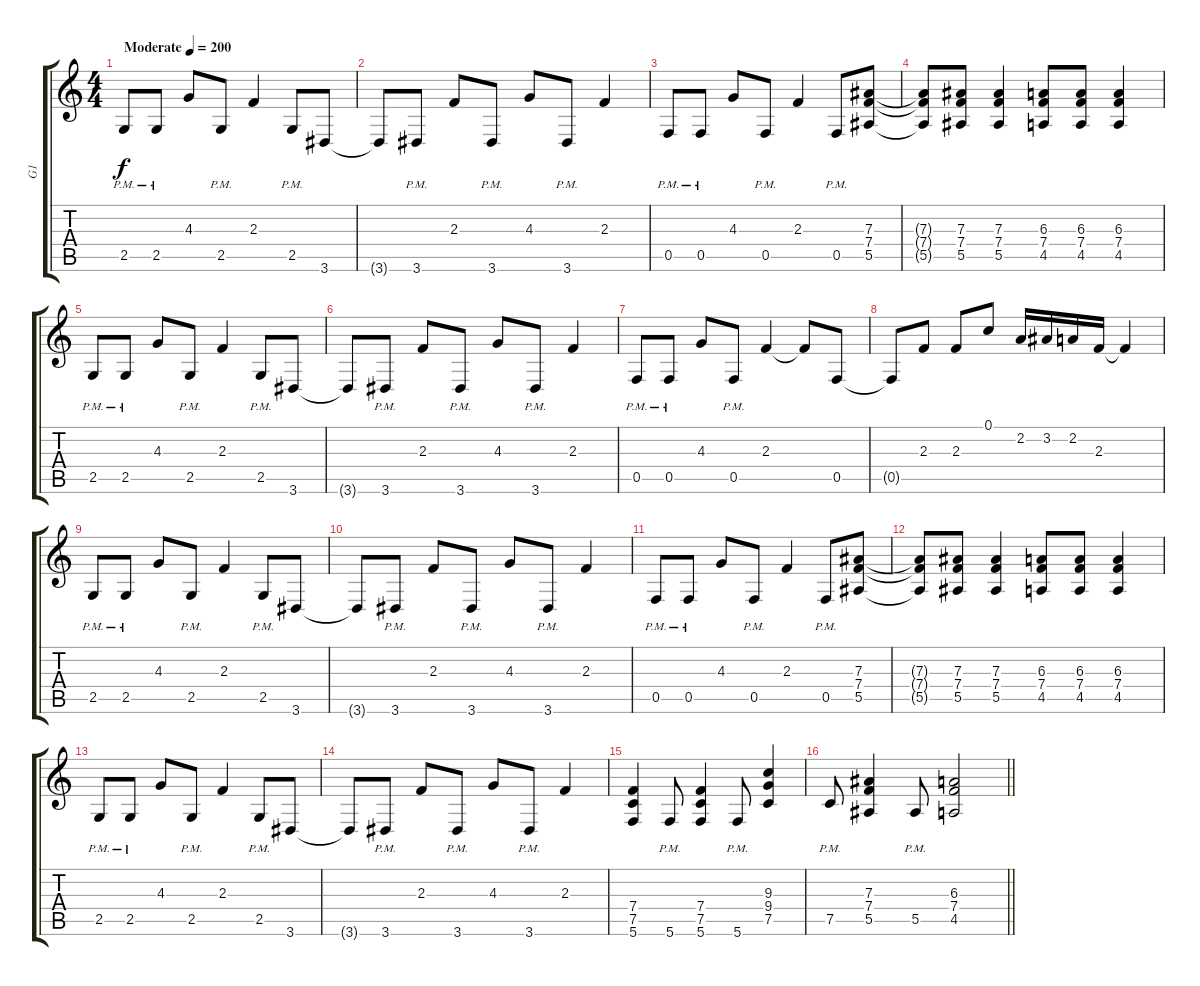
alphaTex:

\track ("G1" "G1") {instrument distortionguitar}
\staff {score tabs}
\tuning (C4 G3 Eb3 Bb2 F2 C2) {hide}
\ts (4 4)
\tempo (200 "Moderate")
\clef g2
\ks c
2.5{pm}.8{dy f instrument distortionguitar} 2.5{pm}.8 4.3.8 2.5{pm}.8 2.3.4 2.5{pm}.8 3.6.8 |
3.6{t}.8 3.6{pm}.8 2.3.8 3.6{pm}.8 4.3.8 3.6{pm}.8 2.3.4 |
0.5{pm}.8 0.5{pm}.8 4.3.8 0.5{pm}.8 2.3.4 0.5{pm}.8 (7.3 7.4 5.5).8 |
(7.3{t} 7.4{t} 5.5{t}).8 (7.3 7.4 5.5).8 (7.3 7.4 5.5).4 (6.3 7.4 4.5).8 (6.3 7.4 4.5).8 (6.3 7.4 4.5).4 |
2.5{pm}.8 2.5{pm}.8 4.3.8 2.5{pm}.8 2.3.4 2.5{pm}.8 3.6.8 |
3.6{t}.8 3.6{pm}.8 2.3.8 3.6{pm}.8 4.3.8 3.6{pm}.8 2.3.4 |
0.5{pm}.8 0.5{pm}.8 4.3.8 0.5{pm}.8 2.3.4 2.3{t}.8 0.5.8 |
0.5{t}.8 2.3.8 2.3.8 0.1.8 2.2.16 3.2.16 2.2.16 2.3.16 2.3{t}.4 |
2.5{pm}.8 2.5{pm}.8 4.3.8 2.5{pm}.8 2.3.4 2.5{pm}.8 3.6.8 |
3.6{t}.8 3.6{pm}.8 2.3.8 3.6{pm}.8 4.3.8 3.6{pm}.8 2.3.4 |
0.5{pm}.8 0.5{pm}.8 4.3.8 0.5{pm}.8 2.3.4 0.5{pm}.8 (7.3 7.4 5.5).8 |
(7.3{t} 7.4{t} 5.5{t}).8 (7.3 7.4 5.5).8 (7.3 7.4 5.5).4 (6.3 7.4 4.5).8 (6.3 7.4 4.5).8 (6.3 7.4 4.5).4 |
2.5{pm}.8 2.5{pm}.8 4.3.8 2.5{pm}.8 2.3.4 2.5{pm}.8 3.6.8 |
3.6{t}.8 3.6{pm}.8 2.3.8 3.6{pm}.8 4.3.8 3.6{pm}.8 2.3.4 |
(7.4 7.5 5.6).4 5.6{pm}.8 (7.4 7.5 5.6).4 5.6{pm}.8 (9.3 9.4 7.5).4 |
\barLineRight lightlight
7.5{pm}.8 (7.3 7.4 5.5).4 5.5{pm}.8 (6.3 7.4 4.5).2
